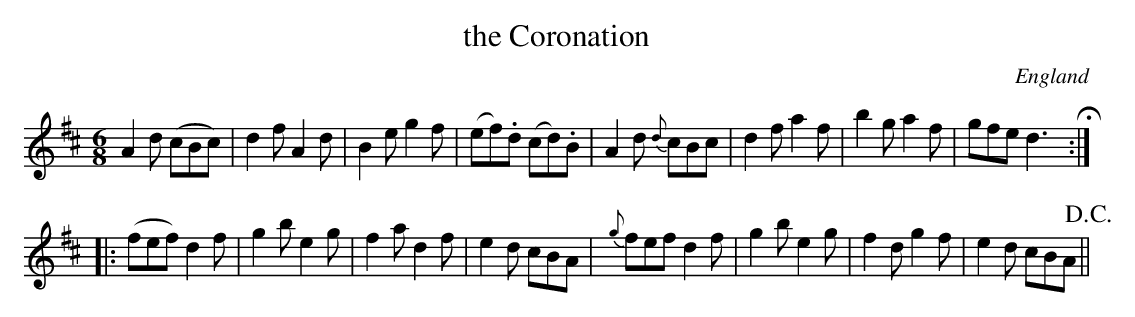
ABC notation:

X:1
T:the Coronation
L:1/8
M:6/8
O:England
K:D major
A2d (cBc)  | d2f A2d | B2e g2f | (ef).d (cd).B |\
A2d {d}cBc | d2f a2f | b2g a2f | gfe d3 H::
(fef) d2f | g2b e2g | f2a d2f | e2d cBA |\
{g}fef d2f | g2b e2g | f2d g2f | e2d cBA !D.C.! ||
